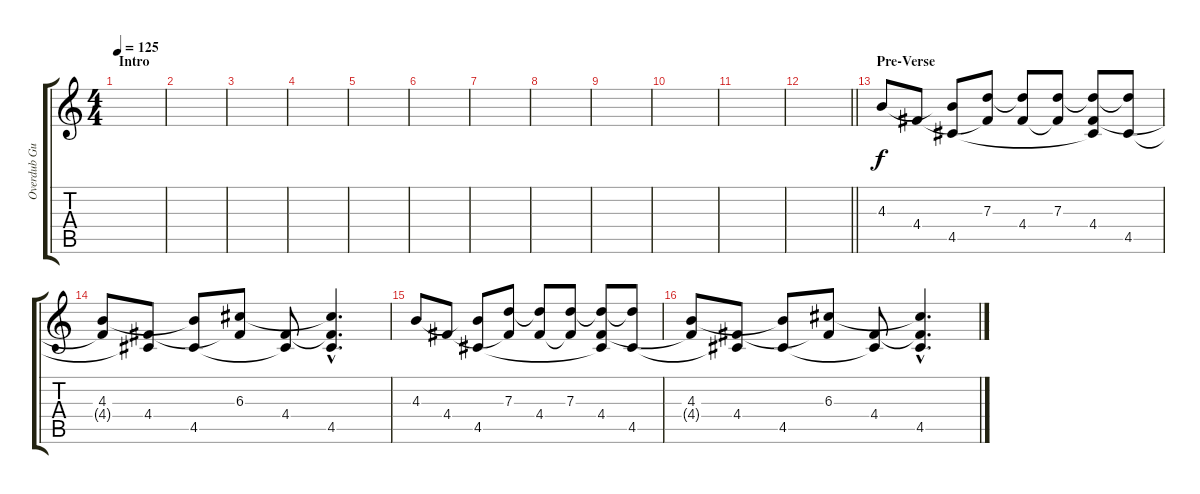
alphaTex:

\track ("Overdub Guitar" "Overdub Gu") {instrument overdrivenguitar}
\staff {score tabs}
\tuning (E4 B3 G3 D3 A2 D2) {hide}
\ts (4 4)
\section ("" "Intro")
\tempo 125
\clef g2
\ks c
|
|
|
|
|
|
|
|
|
|
|
\barLineRight lightlight
|
\section ("" "Pre-Verse")
4.3.8 4.4.8 (4.3{t} 4.5).8 (7.3 4.4{t}).8 (7.3{t} 4.4).8 (7.3 4.4{t}).8 (7.3{t} 4.4 4.5{t}).8 (7.3{t} 4.5).8 |
(4.3 4.4{t}).8 (4.4 4.5{t}).8 (4.3{t} 4.5).8 (6.3 4.4{t}).8 (4.4 4.5{t}).8 (6.3{hac t} 4.4{hac t} 4.5{hac}).4{d} |
4.3.8 4.4.8 (4.3{t} 4.5).8 (7.3 4.4{t}).8 (7.3{t} 4.4).8 (7.3 4.4{t}).8 (7.3{t} 4.4 4.5{t}).8 (7.3{t} 4.5).8 |
(4.3 4.4{t}).8 (4.4 4.5{t}).8 (4.3{t} 4.5).8 (6.3 4.4{t}).8 (4.4 4.5{t}).8 (6.3{hac t} 4.4{hac t} 4.5{hac}).4{d}
